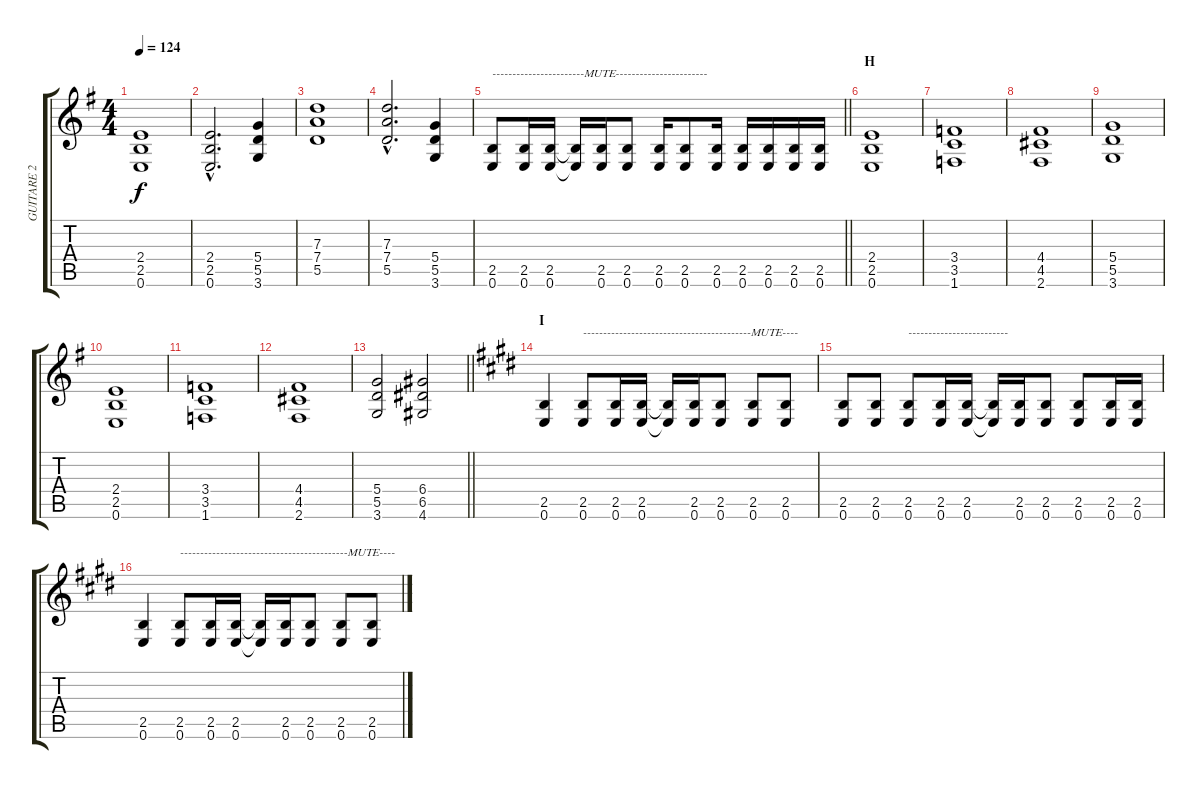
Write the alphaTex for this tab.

\track ("GUITARE 2" "GUITARE 2") {instrument distortionguitar}
\staff {score tabs}
\tuning (E4 B3 G3 D3 A2 E2) {hide}
\ts (4 4)
\tempo 124
\clef g2
\ks g
(2.4 2.5 0.6).1{dy f} |
(2.4{hac} 2.5{hac} 0.6{hac}).2{d} (5.4 5.5 3.6).4 |
(7.3 7.4 5.5).1 |
(7.3{hac} 7.4{hac} 5.5{hac}).2{d} (5.4 5.5 3.6).4 |
\barLineRight lightlight
(2.5 0.6).8{txt "-----------------------MUTE-----------------------"} (2.5 0.6).16 (2.5 0.6).16 (2.5{t} 0.6{t}).16 (2.5 0.6).16 (2.5 0.6).8 (2.5 0.6).16 (2.5 0.6).8 (2.5 0.6).16 (2.5 0.6).16 (2.5 0.6).16 (2.5 0.6).16 (2.5 0.6).16 |
\section ("" "H")
(2.4 2.5 0.6).1 |
(3.4 3.5 1.6).1 |
(4.4 4.5 2.6).1 |
(5.4 5.5 3.6).1 |
(2.4 2.5 0.6).1 |
(3.4 3.5 1.6).1 |
(4.4 4.5 2.6).1 |
\barLineRight lightlight
(5.4 5.5 3.6).2 (6.4 6.5 4.6).2 |
\section ("" "I")
\ks e
(2.5 0.6).4 (2.5 0.6).8{txt "------------------------------------------MUTE----"} (2.5 0.6).16 (2.5 0.6).16 (2.5{t} 0.6{t}).16 (2.5 0.6).16 (2.5 0.6).8 (2.5 0.6).8 (2.5 0.6).8 |
(2.5 0.6).8 (2.5 0.6).8 (2.5 0.6).8{txt "-------------------------"} (2.5 0.6).16 (2.5 0.6).16 (2.5{t} 0.6{t}).16 (2.5 0.6).16 (2.5 0.6).8 (2.5 0.6).8 (2.5 0.6).16 (2.5 0.6).16 |
(2.5 0.6).4 (2.5 0.6).8{txt "------------------------------------------MUTE----"} (2.5 0.6).16 (2.5 0.6).16 (2.5{t} 0.6{t}).16 (2.5 0.6).16 (2.5 0.6).8 (2.5 0.6).8 (2.5 0.6).8
